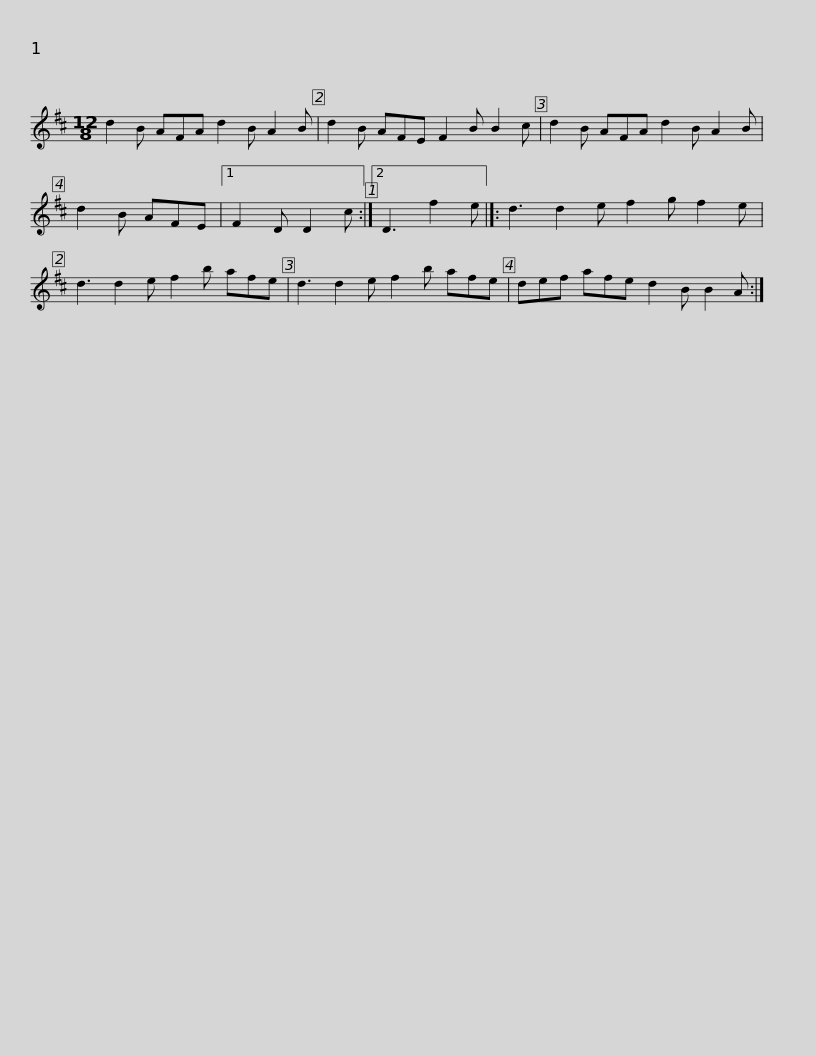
X:1
L:1/8
M:12/8
I:linebreak $
K:D
V:1 treble
V:1
 d2 B AFA d2 B A2 B | d2 B AFE F2 B B2 c | d2 B AFA d2 B A2 B | d2 B AFE |1 F2 D D2 c :|2 %5
 D3 f2 e |]:$ d3 d2 e f2 g f2 e | d3 d2 e f2 b afe | d3 d2 e f2 b afe | def afe d2 B B2 A :| %10
